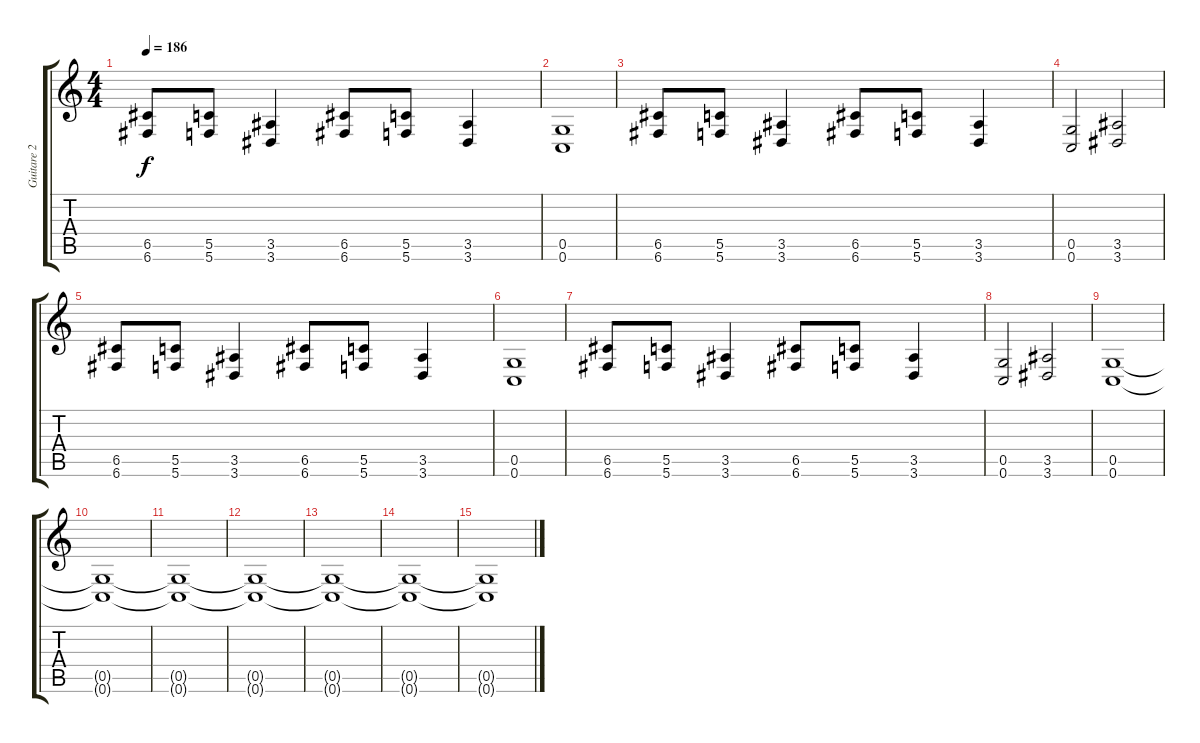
\track ("Guitare 2" "Guitare 2") {instrument distortionguitar}
\staff {score tabs}
\tuning (D4 A3 F3 C3 G2 C2) {hide}
\ts (4 4)
\tempo 186
\clef g2
\ks c
(6.5 6.6).8{dy f} (5.5 5.6).8 (3.5 3.6).4 (6.5 6.6).8 (5.5 5.6).8 (3.5 3.6).4 |
(0.5 0.6).1 |
(6.5 6.6).8 (5.5 5.6).8 (3.5 3.6).4 (6.5 6.6).8 (5.5 5.6).8 (3.5 3.6).4 |
(0.5 0.6).2 (3.5 3.6).2 |
(6.5 6.6).8 (5.5 5.6).8 (3.5 3.6).4 (6.5 6.6).8 (5.5 5.6).8 (3.5 3.6).4 |
(0.5 0.6).1 |
(6.5 6.6).8 (5.5 5.6).8 (3.5 3.6).4 (6.5 6.6).8 (5.5 5.6).8 (3.5 3.6).4 |
(0.5 0.6).2 (3.5 3.6).2 |
(0.5 0.6).1 |
(0.5{t} 0.6{t}).1 |
(0.5{t} 0.6{t}).1 |
(0.5{t} 0.6{t}).1 |
(0.5{t} 0.6{t}).1 |
(0.5{t} 0.6{t}).1 |
(0.5{t} 0.6{t}).1
